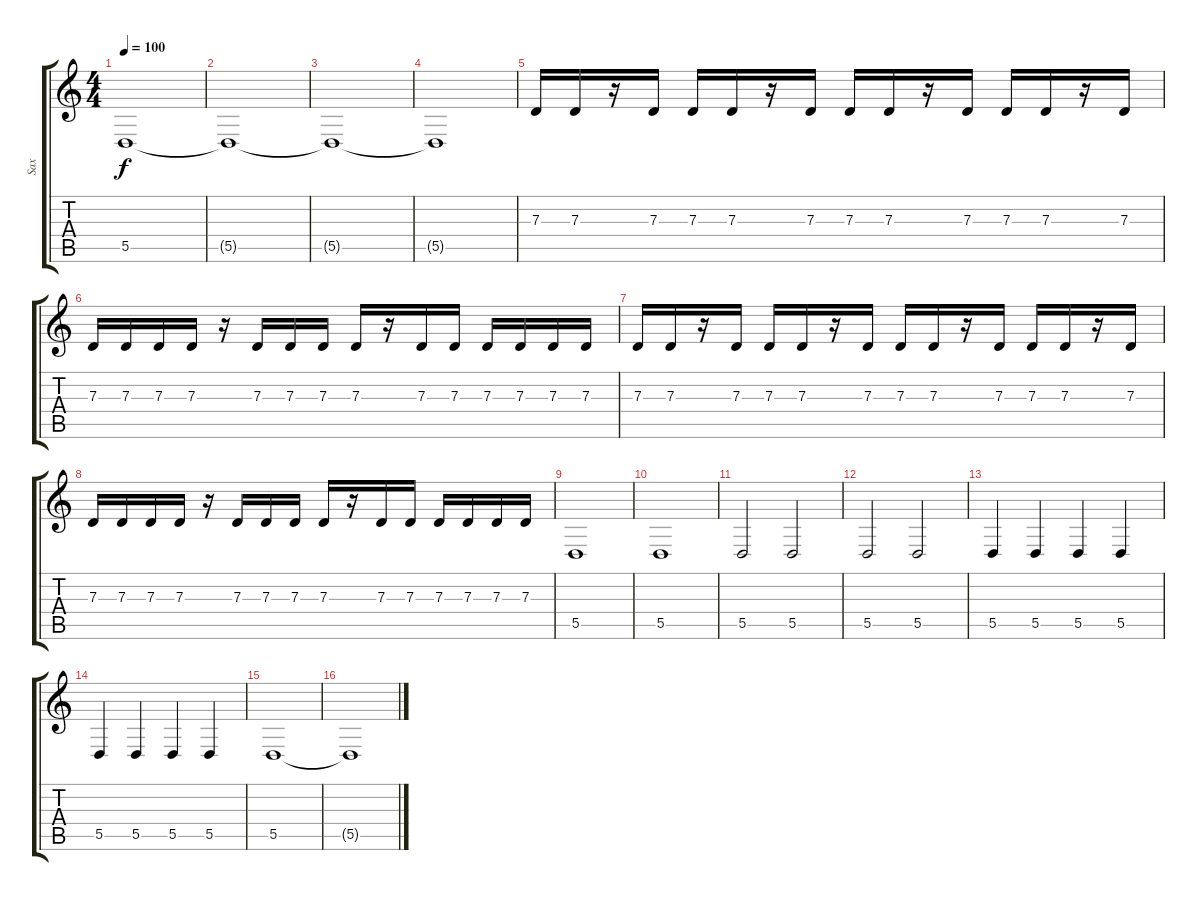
\track ("Sax" "Sax") {instrument altosax}
\staff {score tabs}
\tuning (E4 B3 G3 D3 A2 E2) {hide}
\ts (4 4)
\tempo 100
\clef g2
\ks c
5.5{t}.1{dy f} |
5.5{t}.1 |
5.5{t}.1 |
5.5{t}.1 |
7.3.16 7.3.16 r.16 7.3.16 7.3.16 7.3.16 r.16 7.3.16 7.3.16 7.3.16 r.16 7.3.16 7.3.16 7.3.16 r.16 7.3.16 |
7.3.16 7.3.16 7.3.16 7.3.16 r.16 7.3.16 7.3.16 7.3.16 7.3.16 r.16 7.3.16 7.3.16 7.3.16 7.3.16 7.3.16 7.3.16 |
7.3.16 7.3.16 r.16 7.3.16 7.3.16 7.3.16 r.16 7.3.16 7.3.16 7.3.16 r.16 7.3.16 7.3.16 7.3.16 r.16 7.3.16 |
7.3.16 7.3.16 7.3.16 7.3.16 r.16 7.3.16 7.3.16 7.3.16 7.3.16 r.16 7.3.16 7.3.16 7.3.16 7.3.16 7.3.16 7.3.16 |
5.5.1 |
5.5.1 |
5.5.2 5.5.2 |
5.5.2 5.5.2 |
5.5.4 5.5.4 5.5.4 5.5.4 |
5.5.4 5.5.4 5.5.4 5.5.4 |
5.5.1 |
5.5{t}.1
